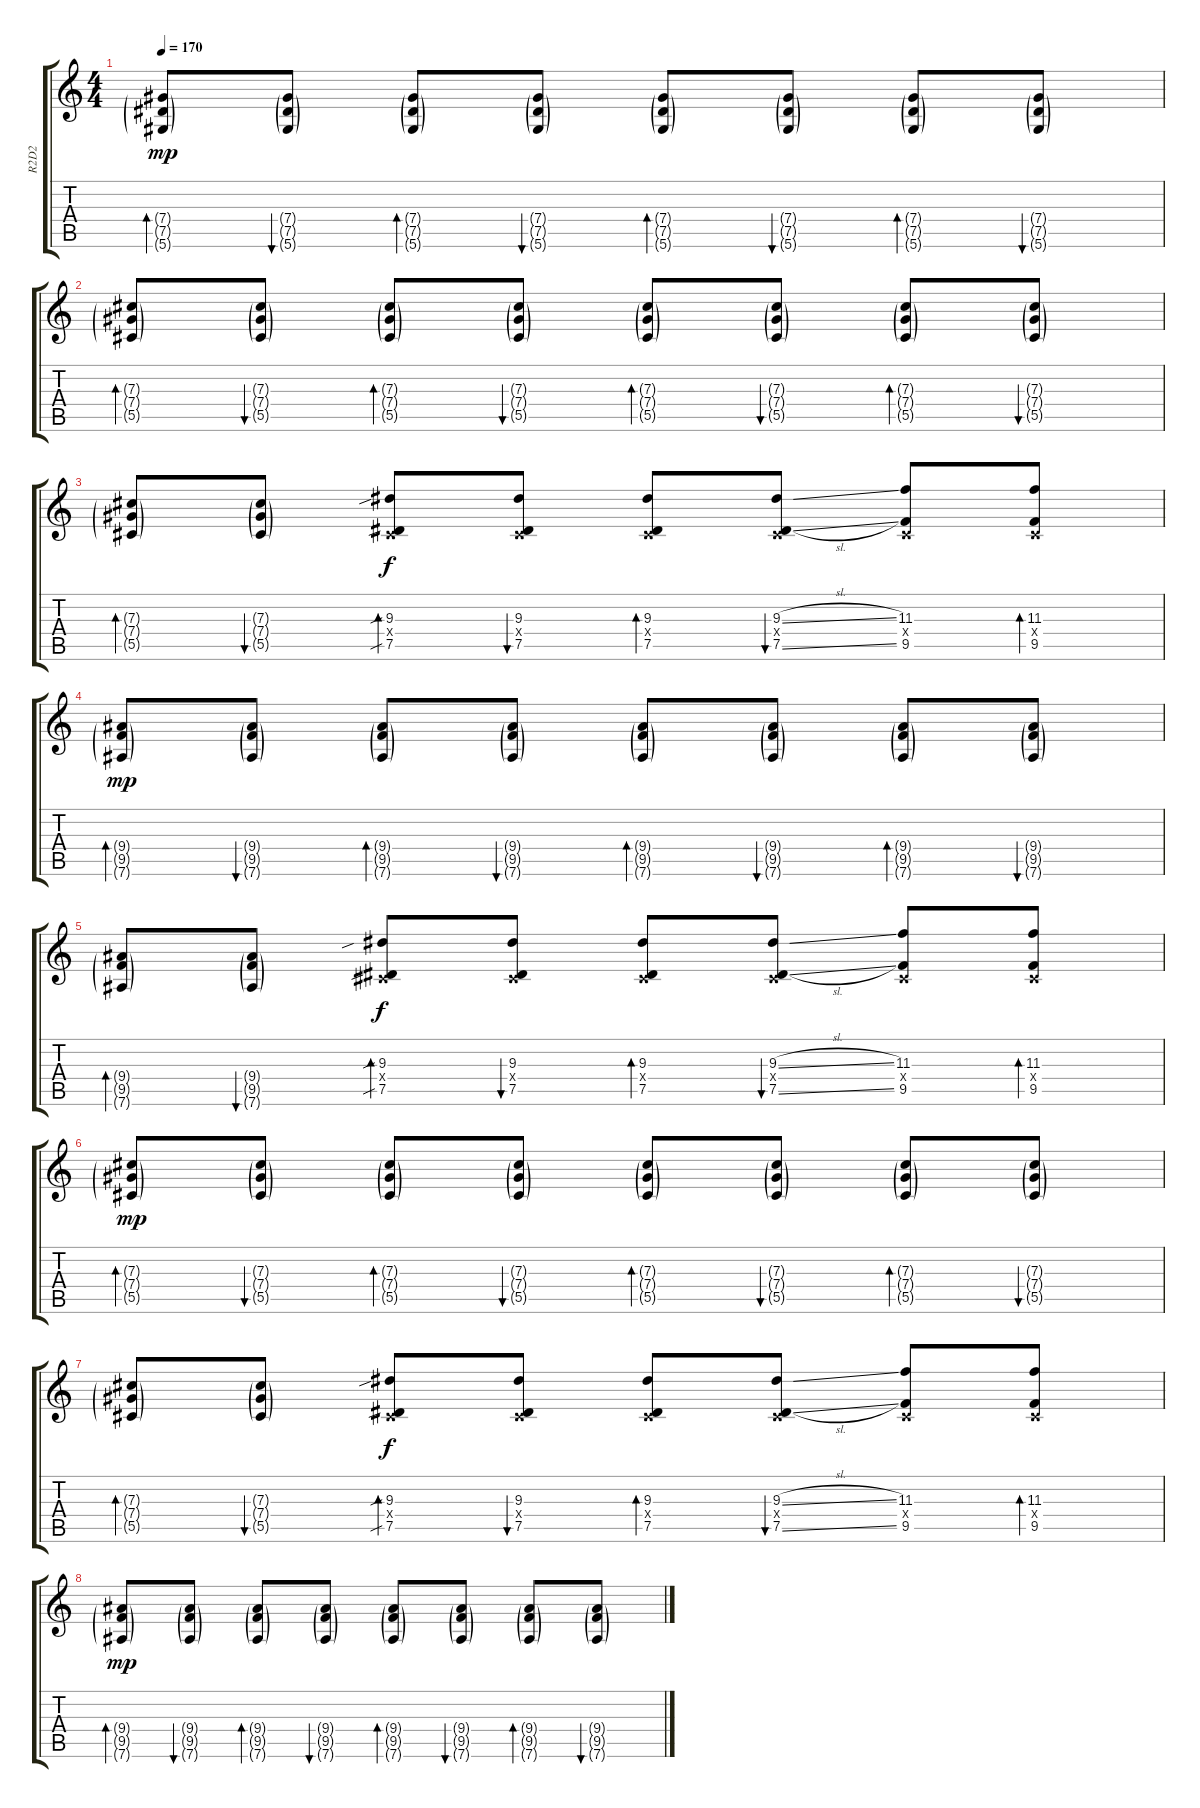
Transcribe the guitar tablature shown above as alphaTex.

\track ("R2D2" "R2D2") {instrument overdrivenguitar}
\staff {score tabs}
\tuning (Eb4 Bb3 Gb3 Db3 Ab2 Eb2) {hide}
\ts (4 4)
\tempo 170
\clef g2
\ks c
(7.4{g} 7.5{g} 5.6{g}).8{bd 30 dy mp} (7.4{g} 7.5{g} 5.6{g}).8{bu 30} (7.4{g} 7.5{g} 5.6{g}).8{bd 30} (7.4{g} 7.5{g} 5.6{g}).8{bu 30} (7.4{g} 7.5{g} 5.6{g}).8{bd 30} (7.4{g} 7.5{g} 5.6{g}).8{bu 30} (7.4{g} 7.5{g} 5.6{g}).8{bd 30} (7.4{g} 7.5{g} 5.6{g}).8{bu 30} |
(7.3{g} 7.4{g} 5.5{g}).8{bd 30} (7.3{g} 7.4{g} 5.5{g}).8{bu 30} (7.3{g} 7.4{g} 5.5{g}).8{bd 30} (7.3{g} 7.4{g} 5.5{g}).8{bu 30} (7.3{g} 7.4{g} 5.5{g}).8{bd 30} (7.3{g} 7.4{g} 5.5{g}).8{bu 30} (7.3{g} 7.4{g} 5.5{g}).8{bd 30} (7.3{g} 7.4{g} 5.5{g}).8{bu 30} |
(7.3{g} 7.4{g} 5.5{g}).8{bd 30} (7.3{g} 7.4{g} 5.5{g}).8{bu 30} (9.3{sib} 0.4{x} 7.5{sib}).8{bd 60 dy f} (9.3 0.4{x} 7.5).8{bu 60} (9.3 0.4{x} 7.5).8{bd 60} (9.3{sl} 0.4{x} 7.5{sl}).8{bu 60} (11.3 0.4{x} 9.5).8 (11.3 0.4{x} 9.5).8{bd 60} |
(9.4{g} 9.5{g} 7.6{g}).8{bd 30 dy mp} (9.4{g} 9.5{g} 7.6{g}).8{bu 30} (9.4{g} 9.5{g} 7.6{g}).8{bd 30} (9.4{g} 9.5{g} 7.6{g}).8{bu 30} (9.4{g} 9.5{g} 7.6{g}).8{bd 30} (9.4{g} 9.5{g} 7.6{g}).8{bu 30} (9.4{g} 9.5{g} 7.6{g}).8{bd 30} (9.4{g} 9.5{g} 7.6{g}).8{bu 30} |
(9.4{g} 9.5{g} 7.6{g}).8{bd 30} (9.4{g} 9.5{g} 7.6{g}).8{bu 30} (9.3{sib} 0.4{x} 7.5{sib}).8{bd 60 dy f} (9.3 0.4{x} 7.5).8{bu 60} (9.3 0.4{x} 7.5).8{bd 60} (9.3{sl} 0.4{x} 7.5{sl}).8{bu 60} (11.3 0.4{x} 9.5).8 (11.3 0.4{x} 9.5).8{bd 60} |
(7.3{g} 7.4{g} 5.5{g}).8{bd 30 dy mp} (7.3{g} 7.4{g} 5.5{g}).8{bu 30} (7.3{g} 7.4{g} 5.5{g}).8{bd 30} (7.3{g} 7.4{g} 5.5{g}).8{bu 30} (7.3{g} 7.4{g} 5.5{g}).8{bd 30} (7.3{g} 7.4{g} 5.5{g}).8{bu 30} (7.3{g} 7.4{g} 5.5{g}).8{bd 30} (7.3{g} 7.4{g} 5.5{g}).8{bu 30} |
(7.3{g} 7.4{g} 5.5{g}).8{bd 30} (7.3{g} 7.4{g} 5.5{g}).8{bu 30} (9.3{sib} 0.4{x} 7.5{sib}).8{bd 60 dy f} (9.3 0.4{x} 7.5).8{bu 60} (9.3 0.4{x} 7.5).8{bd 60} (9.3{sl} 0.4{x} 7.5{sl}).8{bu 60} (11.3 0.4{x} 9.5).8 (11.3 0.4{x} 9.5).8{bd 60} |
(9.4{g} 9.5{g} 7.6{g}).8{bd 30 dy mp} (9.4{g} 9.5{g} 7.6{g}).8{bu 30} (9.4{g} 9.5{g} 7.6{g}).8{bd 30} (9.4{g} 9.5{g} 7.6{g}).8{bu 30} (9.4{g} 9.5{g} 7.6{g}).8{bd 30} (9.4{g} 9.5{g} 7.6{g}).8{bu 30} (9.4{g} 9.5{g} 7.6{g}).8{bd 30} (9.4{g} 9.5{g} 7.6{g}).8{bu 30}
